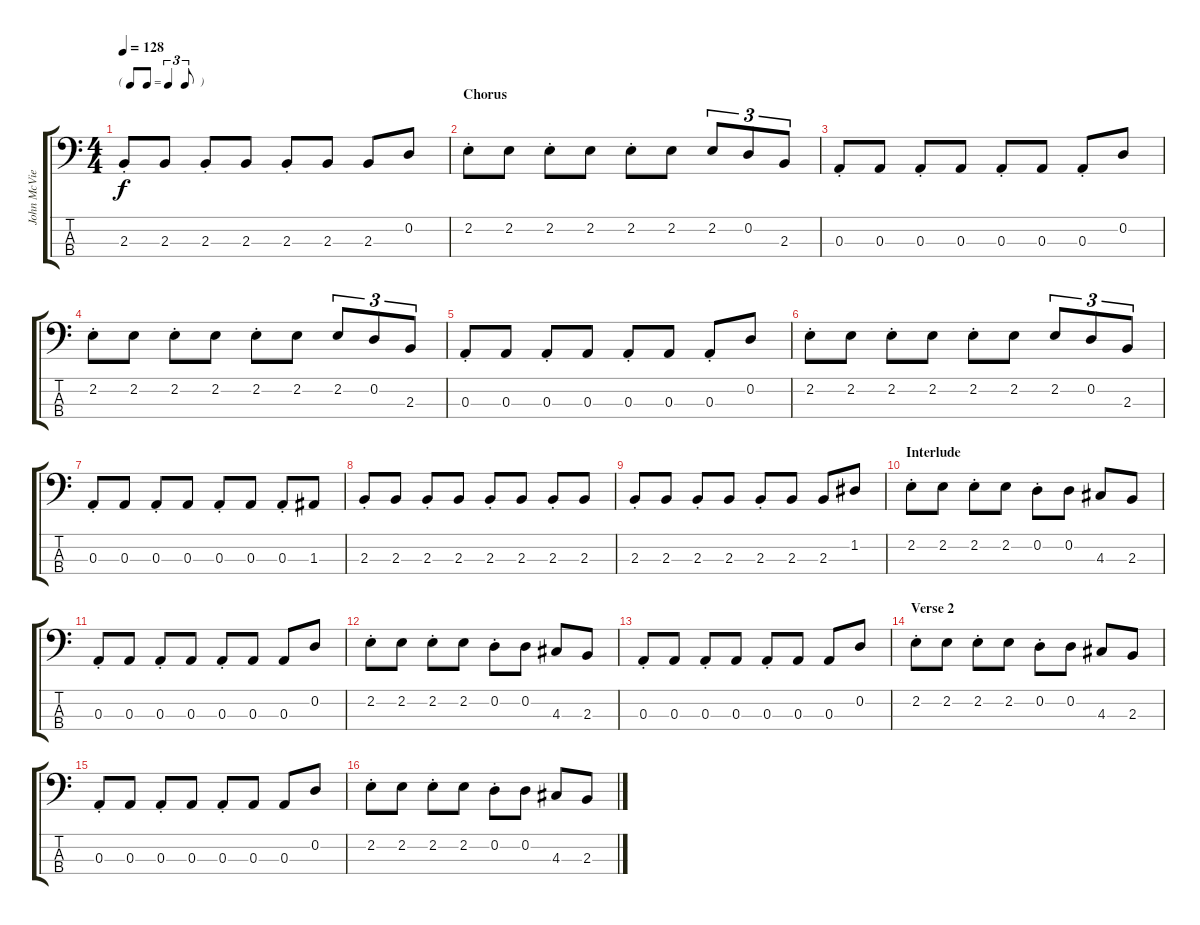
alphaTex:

\track ("John McVie - Bass" "John McVie") {instrument electricbassfinger}
\staff {score tabs}
\tuning (G2 D2 A1 E1) {hide}
\ts (4 4)
\tf triplet8th
\tempo 128
\clef f4
\ks c
2.3{st}.8{dy f} 2.3.8 2.3{st}.8 2.3.8 2.3{st}.8 2.3.8 2.3.8 0.2.8 |
\section ("" "Chorus")
2.2{st}.8 2.2.8 2.2{st}.8 2.2.8 2.2{st}.8 2.2.8 2.2.8{tu (3 2)} 0.2.8{tu (3 2)} 2.3.8{tu (3 2)} |
0.3{st}.8 0.3.8 0.3{st}.8 0.3.8 0.3{st}.8 0.3.8 0.3{st}.8 0.2.8 |
2.2{st}.8 2.2.8 2.2{st}.8 2.2.8 2.2{st}.8 2.2.8 2.2.8{tu (3 2)} 0.2.8{tu (3 2)} 2.3.8{tu (3 2)} |
0.3{st}.8 0.3.8 0.3{st}.8 0.3.8 0.3{st}.8 0.3.8 0.3{st}.8 0.2.8 |
2.2{st}.8 2.2.8 2.2{st}.8 2.2.8 2.2{st}.8 2.2.8 2.2.8{tu (3 2)} 0.2.8{tu (3 2)} 2.3.8{tu (3 2)} |
0.3{st}.8 0.3.8 0.3{st}.8 0.3.8 0.3{st}.8 0.3.8 0.3{st}.8 1.3.8 |
2.3{st}.8 2.3.8 2.3{st}.8 2.3.8 2.3{st}.8 2.3.8 2.3{st}.8 2.3.8 |
2.3{st}.8 2.3.8 2.3{st}.8 2.3.8 2.3{st}.8 2.3.8 2.3.8 1.2.8 |
\section ("" "Interlude")
2.2{st}.8 2.2.8 2.2{st}.8 2.2.8 0.2{st}.8 0.2.8 4.3.8 2.3.8 |
0.3{st}.8 0.3.8 0.3{st}.8 0.3.8 0.3{st}.8 0.3.8 0.3.8 0.2.8 |
2.2{st}.8 2.2.8 2.2{st}.8 2.2.8 0.2{st}.8 0.2.8 4.3.8 2.3.8 |
0.3{st}.8 0.3.8 0.3{st}.8 0.3.8 0.3{st}.8 0.3.8 0.3.8 0.2.8 |
\section ("" "Verse 2")
2.2{st}.8 2.2.8 2.2{st}.8 2.2.8 0.2{st}.8 0.2.8 4.3.8 2.3.8 |
0.3{st}.8 0.3.8 0.3{st}.8 0.3.8 0.3{st}.8 0.3.8 0.3.8 0.2.8 |
2.2{st}.8 2.2.8 2.2{st}.8 2.2.8 0.2{st}.8 0.2.8 4.3.8 2.3.8
